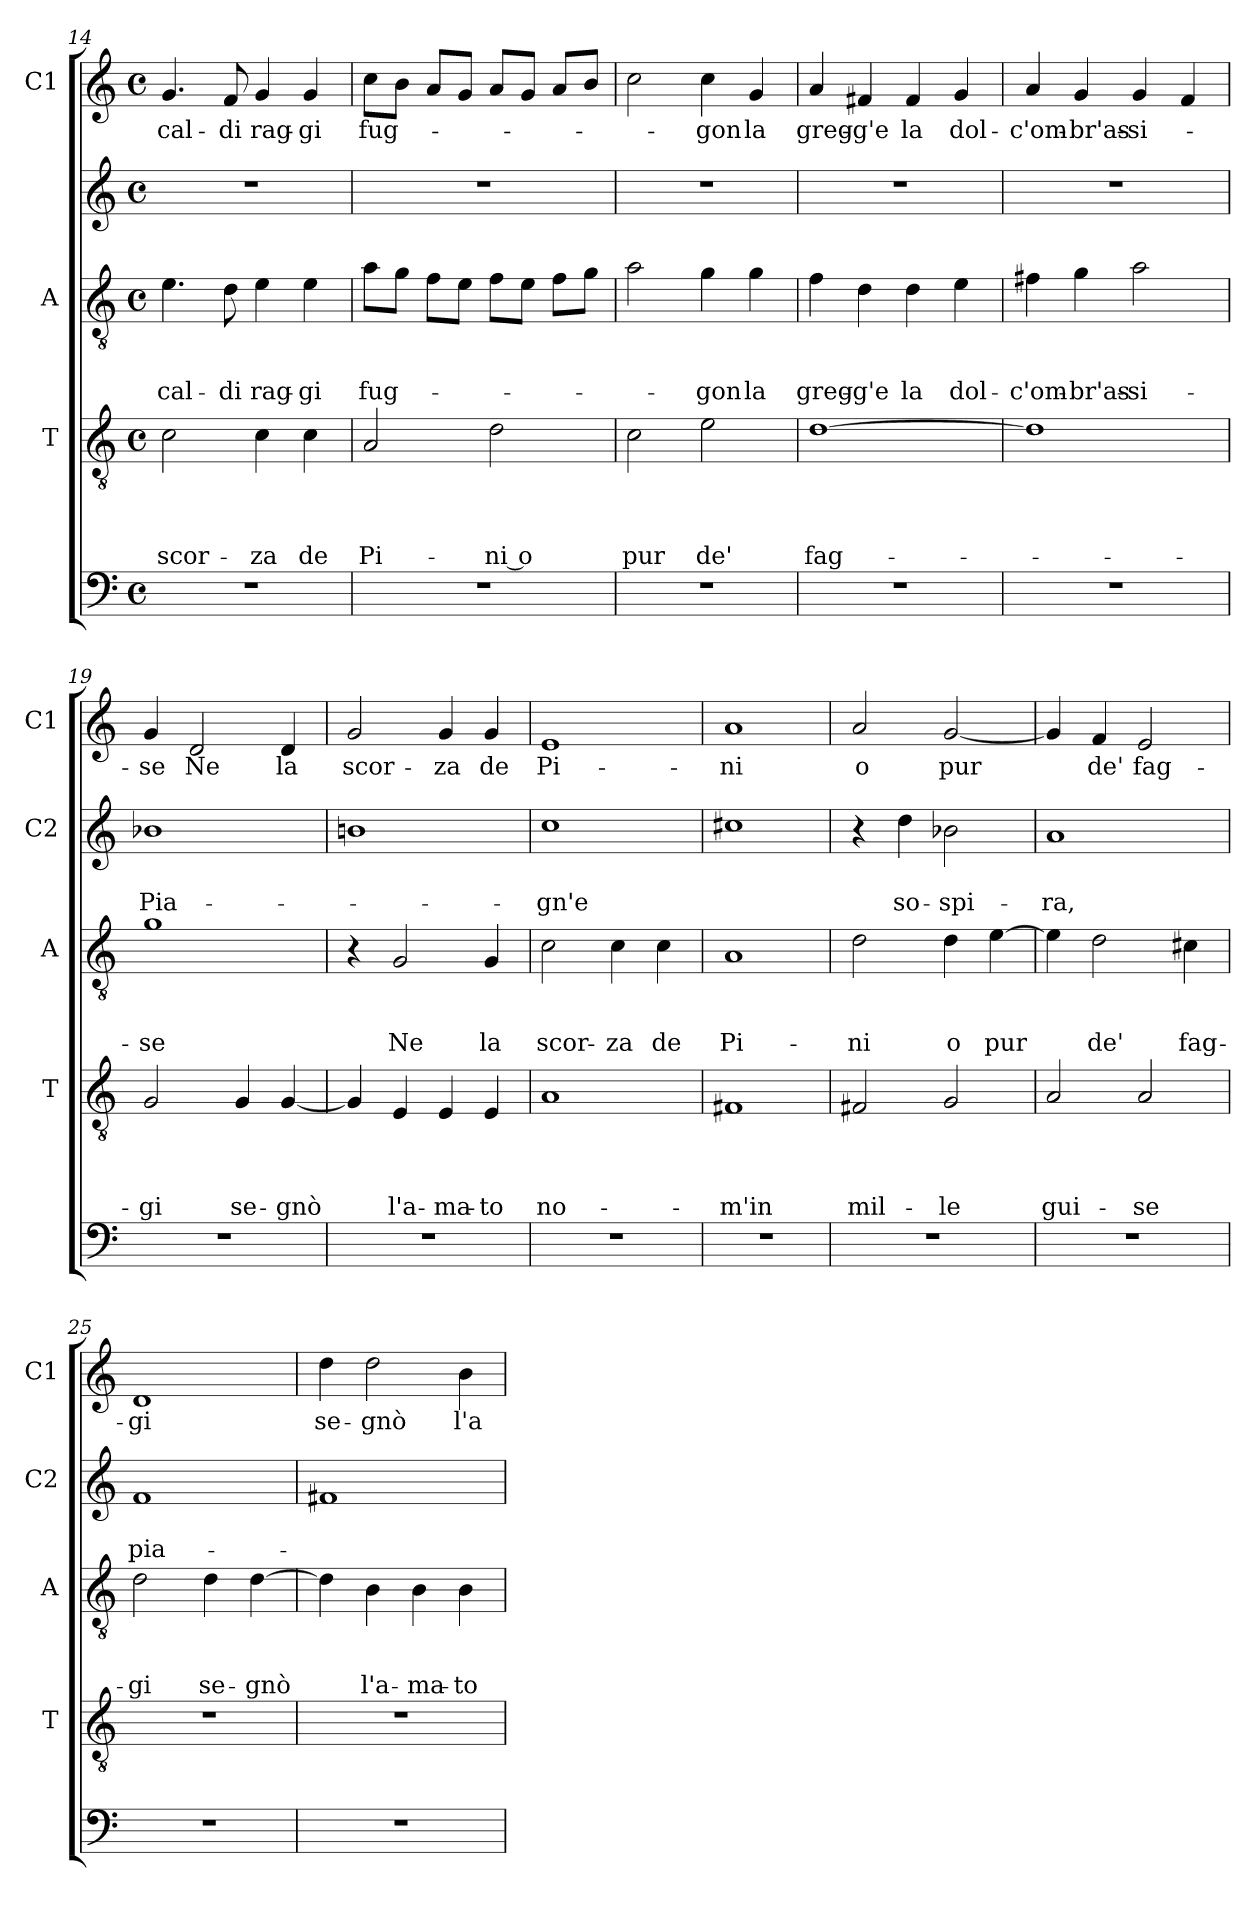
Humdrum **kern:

**kern	**kern	**text	**text	**text	**text	**kern	**text	**text	**text	**kern	**text	**text	**kern	**text
*part5	*part4	*part4	*part4	*part4	*part4	*part3	*part3	*part3	*part3	*part2	*part2	*part2	*part1	*part1
*staff5	*staff4	*staff4	*staff4	*staff4	*staff4	*staff3	*staff3	*staff3	*staff3	*staff2	*staff2	*staff2	*staff1	*staff1
*	*I"T	*	*	*	*	*I"A	*	*	*	*	*	*	*I"C1	*
*	*I'T	*	*	*	*	*I'A	*	*	*	*I'C2	*	*	*I'C1	*
*clefF4	*clefGv2	*	*	*	*	*clefGv2	*	*	*	*clefG2	*	*	*clefG2	*
*k[]	*k[]	*	*	*	*	*k[]	*	*	*	*k[]	*	*	*k[]	*
*C:	*C:	*	*	*	*	*C:	*	*	*	*C:	*	*	*C:	*
*M4/4	*M4/4	*	*	*	*	*M4/4	*	*	*	*M4/4	*	*	*M4/4	*
*met(c)	*met(c)	*	*	*	*	*met(c)	*	*	*	*met(c)	*	*	*met(c)	*
=14	=14	=14	=14	=14	=14	=14	=14	=14	=14	=14	=14	=14	=14	=14
!	!	!	!	!	!LO:LY:b	!	!	!	!LO:LY:b	!	!	!	!	!LO:LY:b
1r	2c\	.	.	.	scor-	4.e\	.	.	cal-	1r	.	.	4.g/	cal-
!	!	!	!	!	!	!	!	!	!LO:LY:b	!	!	!	!	!LO:LY:b
.	.	.	.	.	.	8d\	.	.	-di	.	.	.	8f/	-di
!	!	!	!	!	!LO:LY:b	!	!	!	!LO:LY:b	!	!	!	!	!LO:LY:b
.	4c\	.	.	.	-za	4e\	.	.	rag-	.	.	.	4g/	rag-
!	!	!	!	!	!LO:LY:b	!	!	!	!LO:LY:b	!	!	!	!	!LO:LY:b
.	4c\	.	.	.	de	4e\	.	.	-gi	.	.	.	4g/	-gi
=15	=15	=15	=15	=15	=15	=15	=15	=15	=15	=15	=15	=15	=15	=15
!	!	!	!	!	!LO:LY:b	!	!	!	!LO:LY:b	!	!	!	!	!LO:LY:b
1r	2A/	.	.	.	Pi-	8a\L	.	.	fug-	1r	.	.	8cc\L	fug-
.	.	.	.	.	.	8g\J	.	.	.	.	.	.	8b\J	.
.	.	.	.	.	.	8f\L	.	.	.	.	.	.	8a/L	.
.	.	.	.	.	.	8e\J	.	.	.	.	.	.	8g/J	.
!	!	!	!	!	!LO:LY:b	!	!	!	!	!	!	!	!	!
.	2d\	.	.	.	-ni o	8f\L	.	.	.	.	.	.	8a/L	.
.	.	.	.	.	.	8e\J	.	.	.	.	.	.	8g/J	.
.	.	.	.	.	.	8f\L	.	.	.	.	.	.	8a/L	.
.	.	.	.	.	.	8g\J	.	.	.	.	.	.	8b/J	.
=16	=16	=16	=16	=16	=16	=16	=16	=16	=16	=16	=16	=16	=16	=16
!	!	!	!	!	!LO:LY:b	!	!	!	!	!	!	!	!	!
1r	2c\	.	.	.	pur	2a\	.	.	.	1r	.	.	2cc\	.
!	!	!	!	!	!LO:LY:b	!	!	!	!LO:LY:b	!	!	!	!	!LO:LY:b
.	2e\	.	.	.	de'	4g\	.	.	-gon	.	.	.	4cc\	-gon
!	!	!	!	!	!	!	!	!	!LO:LY:b	!	!	!	!	!LO:LY:b
.	.	.	.	.	.	4g\	.	.	la	.	.	.	4g/	la
=17	=17	=17	=17	=17	=17	=17	=17	=17	=17	=17	=17	=17	=17	=17
!	!	!	!	!	!LO:LY:b	!	!	!	!LO:LY:b	!	!	!	!	!LO:LY:b
1r	[1d	.	.	.	fag-	4f\	.	.	greg-	1r	.	.	4a/	greg-
!	!	!	!	!	!	!	!	!	!LO:LY:b	!	!	!	!	!LO:LY:b
.	.	.	.	.	.	4d\	.	.	-g'e	.	.	.	4f#X/	-g'e
!	!	!	!	!	!	!	!	!	!LO:LY:b	!	!	!	!	!LO:LY:b
.	.	.	.	.	.	4d\	.	.	la	.	.	.	4f#/	la
!	!	!	!	!	!	!	!	!	!LO:LY:b	!	!	!	!	!LO:LY:b
.	.	.	.	.	.	4e\	.	.	dol-	.	.	.	4g/	dol-
=18	=18	=18	=18	=18	=18	=18	=18	=18	=18	=18	=18	=18	=18	=18
!	!	!	!	!	!	!	!	!	!LO:LY:b	!	!	!	!	!LO:LY:b
1r	1d]	.	.	.	.	4f#X\	.	.	-c'om-	1r	.	.	4a/	-c'om-
!	!	!	!	!	!	!	!	!	!LO:LY:b	!	!	!	!	!LO:LY:b
.	.	.	.	.	.	4g\	.	.	-br'as-	.	.	.	4g/	-br'as-
!	!	!	!	!	!	!	!	!	!LO:LY:b	!	!	!	!	!LO:LY:b
.	.	.	.	.	.	2a\	.	.	-si-	.	.	.	4g/	-si-
.	.	.	.	.	.	.	.	.	.	.	.	.	4f/	.
!!LO:LB:g=z
=19	=19	=19	=19	=19	=19	=19	=19	=19	=19	=19	=19	=19	=19	=19
!	!	!	!	!	!LO:LY:b	!	!	!	!LO:LY:b	!	!	!LO:LY:b	!	!LO:LY:b
1r	2G/	.	.	.	-gi	1g	.	.	-se	1b-X	.	Pia-	4g/	-se
!	!	!	!	!	!	!	!	!	!	!	!	!	!	!LO:LY:b
.	.	.	.	.	.	.	.	.	.	.	.	.	2d/	Ne
!	!	!	!	!	!LO:LY:b	!	!	!	!	!	!	!	!	!
.	4G/	.	.	.	se-	.	.	.	.	.	.	.	.	.
!	!	!	!	!	!LO:LY:b	!	!	!	!	!	!	!	!	!LO:LY:b
.	[4G/	.	.	.	-gnò	.	.	.	.	.	.	.	4d/	la
=20	=20	=20	=20	=20	=20	=20	=20	=20	=20	=20	=20	=20	=20	=20
!	!	!	!	!	!	!	!	!	!	!	!	!	!	!LO:LY:b
1r	4G/]	.	.	.	.	4r	.	.	.	1bn	.	.	2g/	scor-
!	!	!	!	!	!LO:LY:b	!	!	!	!LO:LY:b	!	!	!	!	!
.	4E/	.	.	.	l'a-	2G/	.	.	Ne	.	.	.	.	.
!	!	!	!	!	!LO:LY:b	!	!	!	!	!	!	!	!	!LO:LY:b
.	4E/	.	.	.	-ma-	.	.	.	.	.	.	.	4g/	-za
!	!	!	!	!	!LO:LY:b	!	!	!	!LO:LY:b	!	!	!	!	!LO:LY:b
.	4E/	.	.	.	-to	4G/	.	.	la	.	.	.	4g/	de
=21	=21	=21	=21	=21	=21	=21	=21	=21	=21	=21	=21	=21	=21	=21
!	!	!	!	!	!LO:LY:b	!	!	!	!LO:LY:b	!	!	!LO:LY:b	!	!LO:LY:b
1r	1A	.	.	.	no-	2c\	.	.	scor-	1cc	.	-gn'e	1e	Pi-
!	!	!	!	!	!	!	!	!	!LO:LY:b	!	!	!	!	!
.	.	.	.	.	.	4c\	.	.	-za	.	.	.	.	.
!	!	!	!	!	!	!	!	!	!LO:LY:b	!	!	!	!	!
.	.	.	.	.	.	4c\	.	.	de	.	.	.	.	.
=22	=22	=22	=22	=22	=22	=22	=22	=22	=22	=22	=22	=22	=22	=22
!	!	!	!	!	!LO:LY:b	!	!	!	!LO:LY:b	!	!	!	!	!LO:LY:b
1r	1F#X	.	.	.	-m'in	1A	.	.	Pi-	1cc#X	.	.	1a	-ni
=23	=23	=23	=23	=23	=23	=23	=23	=23	=23	=23	=23	=23	=23	=23
!	!	!	!	!	!LO:LY:b	!	!	!	!LO:LY:b	!	!	!	!	!LO:LY:b
1r	2F#X/	.	.	.	mil-	2d\	.	.	-ni	4r	.	.	2a/	o
!	!	!	!	!	!	!	!	!	!	!	!	!LO:LY:b	!	!
.	.	.	.	.	.	.	.	.	.	4dd\	.	so-	.	.
!	!	!	!	!	!LO:LY:b	!	!	!	!LO:LY:b	!	!	!LO:LY:b	!	!LO:LY:b
.	2G/	.	.	.	-le	4d\	.	.	o	2b-X\	.	-spi-	[2g/	pur
!	!	!	!	!	!	!	!	!	!LO:LY:b	!	!	!	!	!
.	.	.	.	.	.	[4e\	.	.	pur	.	.	.	.	.
=24	=24	=24	=24	=24	=24	=24	=24	=24	=24	=24	=24	=24	=24	=24
!	!	!	!	!	!LO:LY:b	!	!	!	!	!	!	!LO:LY:b	!	!
1r	2A/	.	.	.	gui-	4e\]	.	.	.	1a	.	-ra,	4g/]	.
!	!	!	!	!	!	!	!	!	!LO:LY:b	!	!	!	!	!LO:LY:b
.	.	.	.	.	.	2d\	.	.	de'	.	.	.	4f/	de'
!	!	!	!	!	!LO:LY:b	!	!	!	!	!	!	!	!	!LO:LY:b
.	2A/	.	.	.	-se	.	.	.	.	.	.	.	2e/	fag-
!	!	!	!	!	!	!	!	!	!LO:LY:b	!	!	!	!	!
.	.	.	.	.	.	4c#\	.	.	fag-	.	.	.	.	.
=25	=25	=25	=25	=25	=25	=25	=25	=25	=25	=25	=25	=25	=25	=25
!	!	!	!	!	!	!	!	!	!LO:LY:b	!	!	!LO:LY:b	!	!LO:LY:b
1r	1r	.	.	.	.	2d\	.	.	-gi	1f	.	pia-	1d	-gi
!	!	!	!	!	!	!	!	!	!LO:LY:b	!	!	!	!	!
.	.	.	.	.	.	4d\	.	.	se-	.	.	.	.	.
!	!	!	!	!	!	!	!	!	!LO:LY:b	!	!	!	!	!
.	.	.	.	.	.	[4d\	.	.	-gnò	.	.	.	.	.
!!LO:LB:g=z
=26	=26	=26	=26	=26	=26	=26	=26	=26	=26	=26	=26	=26	=26	=26
!	!	!	!	!	!	!	!	!	!	!	!	!	!	!LO:LY:b
1r	1r	.	.	.	.	4d\]	.	.	.	1f#X	.	.	4dd\	se-
!	!	!	!	!	!	!	!	!	!LO:LY:b	!	!	!	!	!LO:LY:b
.	.	.	.	.	.	4B\	.	.	l'a-	.	.	.	2dd\	-gnò
!	!	!	!	!	!	!	!	!	!LO:LY:b	!	!	!	!	!
.	.	.	.	.	.	4B\	.	.	-ma-	.	.	.	.	.
!	!	!	!	!	!	!	!	!	!LO:LY:b	!	!	!	!	!LO:LY:b
.	.	.	.	.	.	4B\	.	.	-to	.	.	.	4b\	l'a-
=	=	=	=	=	=	=	=	=	=	=	=	=	=	=
*-	*-	*-	*-	*-	*-	*-	*-	*-	*-	*-	*-	*-	*-	*-
